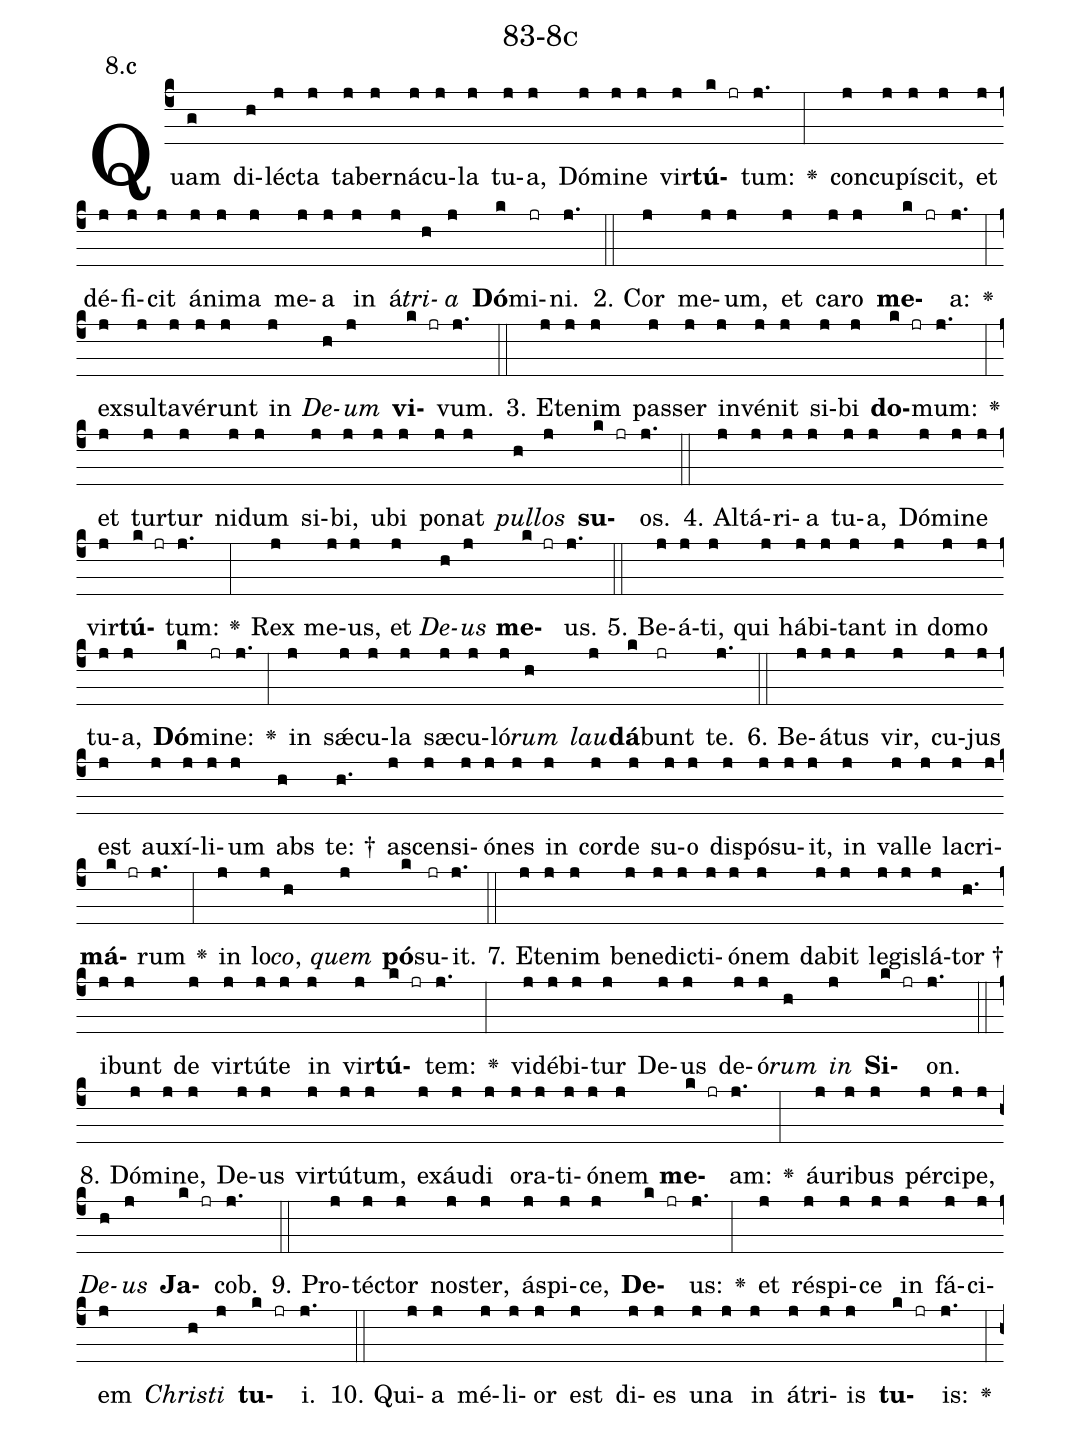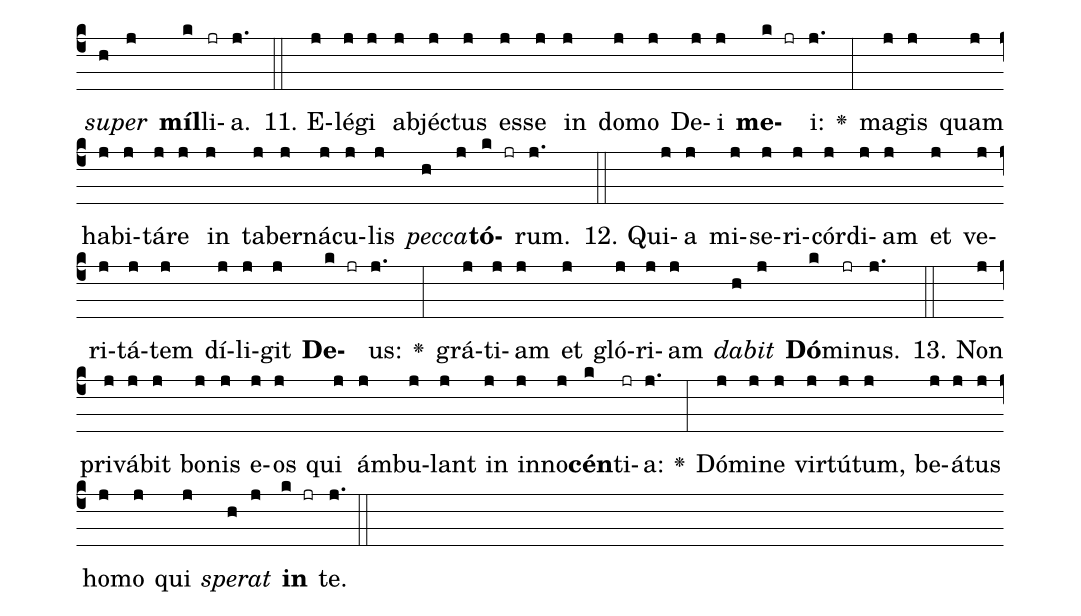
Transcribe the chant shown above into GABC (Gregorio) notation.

name: 83-8c;
annotation: 8.c;
%%
(c4)Quam(g) di(h)léc(j)ta(j) ta(j)ber(j)ná(j)cu(j)la(j) tu(j)a,(j) Dó(j)mi(j)ne(j) vir(j)<b>tú</b>(k jr)tum:(j.) <v>\greheightstar</v>(:) con(j)cu(j)pí(j)scit,(j) et(j) dé(j)fi(j)cit(j) á(j)ni(j)ma(j) me(j)a(j) in(j) á(j)<i>tri</i>(h)<i>a</i>(j) <b>Dó</b>(k)mi(jr)ni.(j.) (::)
2. Cor(j) me(j)um,(j) et(j) ca(j)ro(j) <b>me</b>(k jr)a:(j.) <v>\greheightstar</v>(:) ex(j)sul(j)ta(j)vé(j)runt(j) in(j) <i>De</i>(h)<i>um</i>(j) <b>vi</b>(k jr)vum.(j.) (::)
3. Et(j)e(j)nim(j) pas(j)ser(j) in(j)vé(j)nit(j) si(j)bi(j) <b>do</b>(k jr)mum:(j.) <v>\greheightstar</v>(:) et(j) tur(j)tur(j) ni(j)dum(j) si(j)bi,(j) u(j)bi(j) po(j)nat(j) <i>pul</i>(h)<i>los</i>(j) <b>su</b>(k jr)os.(j.) (::)
4. Al(j)tá(j)ri(j)a(j) tu(j)a,(j) Dó(j)mi(j)ne(j) vir(j)<b>tú</b>(k jr)tum:(j.) <v>\greheightstar</v>(:) Rex(j) me(j)us,(j) et(j) <i>De</i>(h)<i>us</i>(j) <b>me</b>(k jr)us.(j.) (::)
5. Be(j)á(j)ti,(j) qui(j) há(j)bi(j)tant(j) in(j) do(j)mo(j) tu(j)a,(j) <b>Dó</b>(k)mi(jr)ne:(j.) <v>\greheightstar</v>(:) in(j) sǽ(j)cu(j)la(j) sæ(j)cu(j)ló(j)<i>rum</i>(h) <i>lau</i>(j)<b>dá</b>(k)bunt(jr) te.(j.) (::)
6. Be(j)á(j)tus(j) vir,(j) cu(j)jus(j) est(j) au(j)xí(j)li(j)um(j) abs(h) te: †(h.) a(j)scen(j)si(j)ó(j)nes(j) in(j) cor(j)de(j) su(j)o(j) dis(j)pó(j)su(j)it,(j) in(j) val(j)le(j) la(j)cri(j)<b>má</b>(k jr)rum(j.) <v>\greheightstar</v>(:) in(j) lo(j)<i>co</i>,(h) <i>quem</i>(j) <b>pó</b>(k)su(jr)it.(j.) (::)
7. Et(j)e(j)nim(j) be(j)ne(j)dic(j)ti(j)ó(j)nem(j) da(j)bit(j) le(j)gis(j)lá(j)tor †(h.) i(j)bunt(j) de(j) vir(j)tú(j)te(j) in(j) vir(j)<b>tú</b>(k jr)tem:(j.) <v>\greheightstar</v>(:) vi(j)dé(j)bi(j)tur(j) De(j)us(j) de(j)ó(j)<i>rum</i>(h) <i>in</i>(j) <b>Si</b>(k jr)on.(j.) (::)
8. Dó(j)mi(j)ne,(j) De(j)us(j) vir(j)tú(j)tum,(j) ex(j)áu(j)di(j) o(j)ra(j)ti(j)ó(j)nem(j) <b>me</b>(k jr)am:(j.) <v>\greheightstar</v>(:) áu(j)ri(j)bus(j) pér(j)ci(j)pe,(j) <i>De</i>(h)<i>us</i>(j) <b>Ja</b>(k jr)cob.(j.) (::)
9. Pro(j)téc(j)tor(j) nos(j)ter,(j) á(j)spi(j)ce,(j) <b>De</b>(k jr)us:(j.) <v>\greheightstar</v>(:) et(j) ré(j)spi(j)ce(j) in(j) fá(j)ci(j)em(j) <i>Chris</i>(h)<i>ti</i>(j) <b>tu</b>(k jr)i.(j.) (::)
10. Qui(j)a(j) mé(j)li(j)or(j) est(j) di(j)es(j) u(j)na(j) in(j) á(j)tri(j)is(j) <b>tu</b>(k jr)is:(j.) <v>\greheightstar</v>(:) <i>su</i>(h)<i>per</i>(j) <b>míl</b>(k)li(jr)a.(j.) (::)
11. E(j)lé(j)gi(j) ab(j)jéc(j)tus(j) es(j)se(j) in(j) do(j)mo(j) De(j)i(j) <b>me</b>(k jr)i:(j.) <v>\greheightstar</v>(:) ma(j)gis(j) quam(j) ha(j)bi(j)tá(j)re(j) in(j) ta(j)ber(j)ná(j)cu(j)lis(j) <i>pec</i>(h)<i>ca</i>(j)<b>tó</b>(k jr)rum.(j.) (::)
12. Qui(j)a(j) mi(j)se(j)ri(j)cór(j)di(j)am(j) et(j) ve(j)ri(j)tá(j)tem(j) dí(j)li(j)git(j) <b>De</b>(k jr)us:(j.) <v>\greheightstar</v>(:) grá(j)ti(j)am(j) et(j) gló(j)ri(j)am(j) <i>da</i>(h)<i>bit</i>(j) <b>Dó</b>(k)mi(jr)nus.(j.) (::)
13. Non(j) pri(j)vá(j)bit(j) bo(j)nis(j) e(j)os(j) qui(j) ám(j)bu(j)lant(j) in(j) in(j)no(j)<b>cén</b>(k)ti(jr)a:(j.) <v>\greheightstar</v>(:) Dó(j)mi(j)ne(j) vir(j)tú(j)tum,(j) be(j)á(j)tus(j) ho(j)mo(j) qui(j) <i>spe</i>(h)<i>rat</i>(j) <b>in</b>(k jr) te.(j.) (::)
